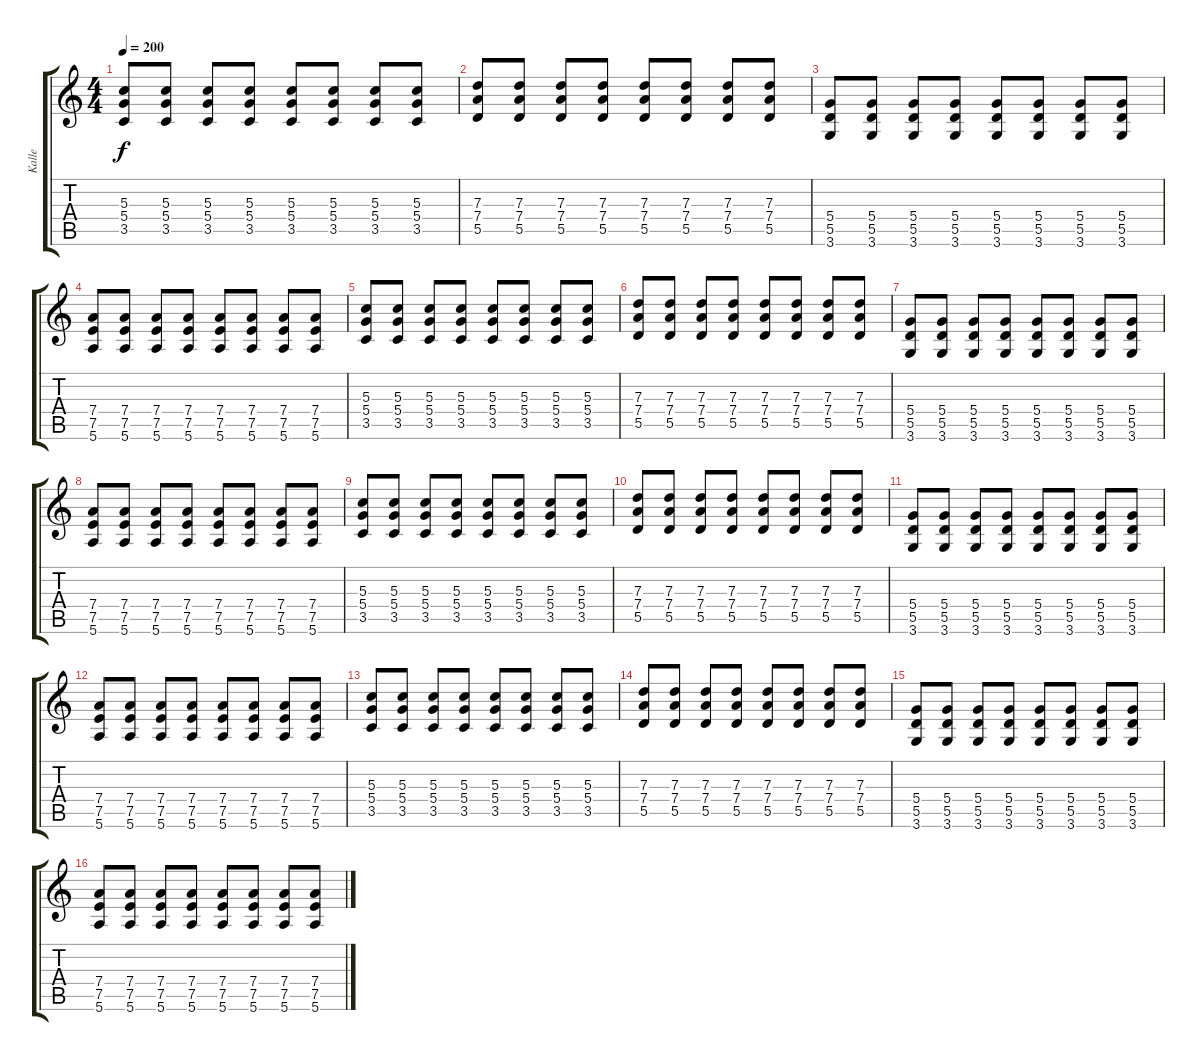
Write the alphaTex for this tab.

\track ("Kalle" "Kalle") {instrument distortionguitar}
\staff {score tabs}
\tuning (E4 B3 G3 D3 A2 E2) {hide}
\ts (4 4)
\tempo 200
\clef g2
\ks c
(5.3 5.4 3.5).8{dy f} (5.3 5.4 3.5).8 (5.3 5.4 3.5).8 (5.3 5.4 3.5).8 (5.3 5.4 3.5).8 (5.3 5.4 3.5).8 (5.3 5.4 3.5).8 (5.3 5.4 3.5).8 |
(7.3 7.4 5.5).8 (7.3 7.4 5.5).8 (7.3 7.4 5.5).8 (7.3 7.4 5.5).8 (7.3 7.4 5.5).8 (7.3 7.4 5.5).8 (7.3 7.4 5.5).8 (7.3 7.4 5.5).8 |
(5.4 5.5 3.6).8 (5.4 5.5 3.6).8 (5.4 5.5 3.6).8 (5.4 5.5 3.6).8 (5.4 5.5 3.6).8 (5.4 5.5 3.6).8 (5.4 5.5 3.6).8 (5.4 5.5 3.6).8 |
(7.4 7.5 5.6).8 (7.4 7.5 5.6).8 (7.4 7.5 5.6).8 (7.4 7.5 5.6).8 (7.4 7.5 5.6).8 (7.4 7.5 5.6).8 (7.4 7.5 5.6).8 (7.4 7.5 5.6).8 |
(5.3 5.4 3.5).8 (5.3 5.4 3.5).8 (5.3 5.4 3.5).8 (5.3 5.4 3.5).8 (5.3 5.4 3.5).8 (5.3 5.4 3.5).8 (5.3 5.4 3.5).8 (5.3 5.4 3.5).8 |
(7.3 7.4 5.5).8 (7.3 7.4 5.5).8 (7.3 7.4 5.5).8 (7.3 7.4 5.5).8 (7.3 7.4 5.5).8 (7.3 7.4 5.5).8 (7.3 7.4 5.5).8 (7.3 7.4 5.5).8 |
(5.4 5.5 3.6).8 (5.4 5.5 3.6).8 (5.4 5.5 3.6).8 (5.4 5.5 3.6).8 (5.4 5.5 3.6).8 (5.4 5.5 3.6).8 (5.4 5.5 3.6).8 (5.4 5.5 3.6).8 |
(7.4 7.5 5.6).8 (7.4 7.5 5.6).8 (7.4 7.5 5.6).8 (7.4 7.5 5.6).8 (7.4 7.5 5.6).8 (7.4 7.5 5.6).8 (7.4 7.5 5.6).8 (7.4 7.5 5.6).8 |
(5.3 5.4 3.5).8 (5.3 5.4 3.5).8 (5.3 5.4 3.5).8 (5.3 5.4 3.5).8 (5.3 5.4 3.5).8 (5.3 5.4 3.5).8 (5.3 5.4 3.5).8 (5.3 5.4 3.5).8 |
(7.3 7.4 5.5).8 (7.3 7.4 5.5).8 (7.3 7.4 5.5).8 (7.3 7.4 5.5).8 (7.3 7.4 5.5).8 (7.3 7.4 5.5).8 (7.3 7.4 5.5).8 (7.3 7.4 5.5).8 |
(5.4 5.5 3.6).8 (5.4 5.5 3.6).8 (5.4 5.5 3.6).8 (5.4 5.5 3.6).8 (5.4 5.5 3.6).8 (5.4 5.5 3.6).8 (5.4 5.5 3.6).8 (5.4 5.5 3.6).8 |
(7.4 7.5 5.6).8 (7.4 7.5 5.6).8 (7.4 7.5 5.6).8 (7.4 7.5 5.6).8 (7.4 7.5 5.6).8 (7.4 7.5 5.6).8 (7.4 7.5 5.6).8 (7.4 7.5 5.6).8 |
(5.3 5.4 3.5).8 (5.3 5.4 3.5).8 (5.3 5.4 3.5).8 (5.3 5.4 3.5).8 (5.3 5.4 3.5).8 (5.3 5.4 3.5).8 (5.3 5.4 3.5).8 (5.3 5.4 3.5).8 |
(7.3 7.4 5.5).8 (7.3 7.4 5.5).8 (7.3 7.4 5.5).8 (7.3 7.4 5.5).8 (7.3 7.4 5.5).8 (7.3 7.4 5.5).8 (7.3 7.4 5.5).8 (7.3 7.4 5.5).8 |
(5.4 5.5 3.6).8 (5.4 5.5 3.6).8 (5.4 5.5 3.6).8 (5.4 5.5 3.6).8 (5.4 5.5 3.6).8 (5.4 5.5 3.6).8 (5.4 5.5 3.6).8 (5.4 5.5 3.6).8 |
(7.4 7.5 5.6).8 (7.4 7.5 5.6).8 (7.4 7.5 5.6).8 (7.4 7.5 5.6).8 (7.4 7.5 5.6).8 (7.4 7.5 5.6).8 (7.4 7.5 5.6).8 (7.4 7.5 5.6).8
